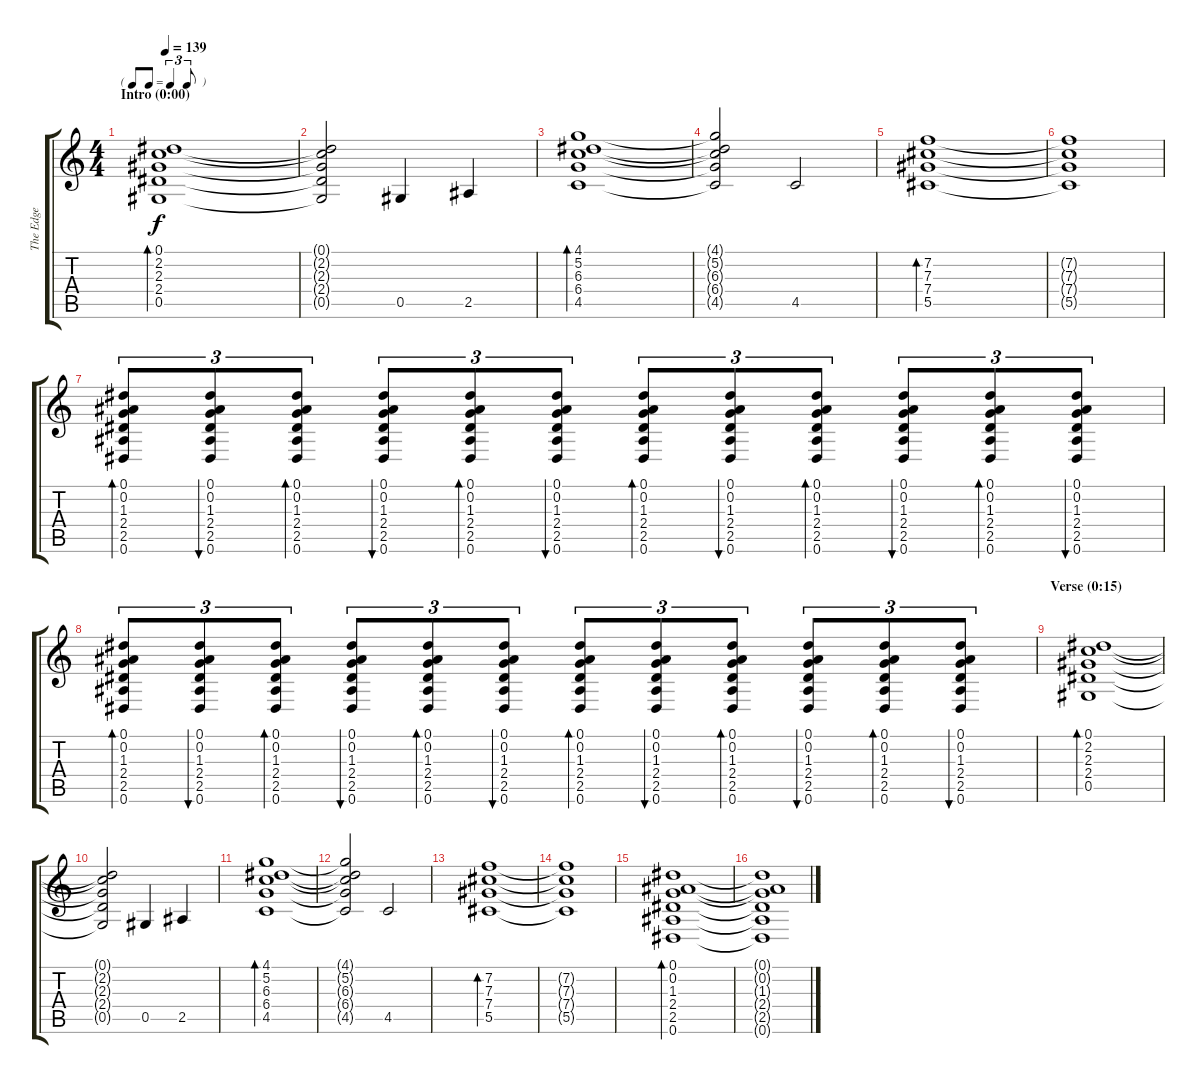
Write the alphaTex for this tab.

\track ("The Edge" "The Edge") {instrument overdrivenguitar}
\staff {score tabs}
\tuning (Eb4 Bb3 Gb3 Db3 Ab2 Eb2) {hide}
\ts (4 4)
\tf triplet8th
\section ("" "Intro (0:00)")
\tempo 139
\clef g2
\ks c
(0.1 2.2 2.3 2.4 0.5).1{bd 120 dy f instrument overdrivenguitar} |
(0.1{t} 2.2{t} 2.3{t} 2.4{t} 0.5{t}).2 0.5.4 2.5.4 |
(4.1 5.2 6.3 6.4 4.5).1{bd 120} |
(4.1{t} 5.2{t} 6.3{t} 6.4{t} 4.5{t}).2 4.5.2 |
(7.2 7.3 7.4 5.5).1{bd 120} |
(7.2{t} 7.3{t} 7.4{t} 5.5{t}).1 |
(0.1 0.2 1.3 2.4 2.5 0.6).8{tu (3 2) bd 30} (0.1 0.2 1.3 2.4 2.5 0.6).8{tu (3 2) bu 30} (0.1 0.2 1.3 2.4 2.5 0.6).8{tu (3 2) bd 30} (0.1 0.2 1.3 2.4 2.5 0.6).8{tu (3 2) bu 30} (0.1 0.2 1.3 2.4 2.5 0.6).8{tu (3 2) bd 30} (0.1 0.2 1.3 2.4 2.5 0.6).8{tu (3 2) bu 30} (0.1 0.2 1.3 2.4 2.5 0.6).8{tu (3 2) bd 30} (0.1 0.2 1.3 2.4 2.5 0.6).8{tu (3 2) bu 30} (0.1 0.2 1.3 2.4 2.5 0.6).8{tu (3 2) bd 30} (0.1 0.2 1.3 2.4 2.5 0.6).8{tu (3 2) bu 30} (0.1 0.2 1.3 2.4 2.5 0.6).8{tu (3 2) bd 30} (0.1 0.2 1.3 2.4 2.5 0.6).8{tu (3 2) bu 30} |
(0.1 0.2 1.3 2.4 2.5 0.6).8{tu (3 2) bd 30} (0.1 0.2 1.3 2.4 2.5 0.6).8{tu (3 2) bu 30} (0.1 0.2 1.3 2.4 2.5 0.6).8{tu (3 2) bd 30} (0.1 0.2 1.3 2.4 2.5 0.6).8{tu (3 2) bu 30} (0.1 0.2 1.3 2.4 2.5 0.6).8{tu (3 2) bd 30} (0.1 0.2 1.3 2.4 2.5 0.6).8{tu (3 2) bu 30} (0.1 0.2 1.3 2.4 2.5 0.6).8{tu (3 2) bd 30} (0.1 0.2 1.3 2.4 2.5 0.6).8{tu (3 2) bu 30} (0.1 0.2 1.3 2.4 2.5 0.6).8{tu (3 2) bd 30} (0.1 0.2 1.3 2.4 2.5 0.6).8{tu (3 2) bu 30} (0.1 0.2 1.3 2.4 2.5 0.6).8{tu (3 2) bd 30} (0.1 0.2 1.3 2.4 2.5 0.6).8{tu (3 2) bu 30} |
\section ("" "Verse (0:15)")
(0.1 2.2 2.3 2.4 0.5).1{bd 120} |
(0.1{t} 2.2{t} 2.3{t} 2.4{t} 0.5{t}).2 0.5.4 2.5.4 |
(4.1 5.2 6.3 6.4 4.5).1{bd 120} |
(4.1{t} 5.2{t} 6.3{t} 6.4{t} 4.5{t}).2 4.5.2 |
(7.2 7.3 7.4 5.5).1{bd 120} |
(7.2{t} 7.3{t} 7.4{t} 5.5{t}).1 |
(0.1 0.2 1.3 2.4 2.5 0.6).1{bd 60} |
(0.1{t} 0.2{t} 1.3{t} 2.4{t} 2.5{t} 0.6{t}).1
